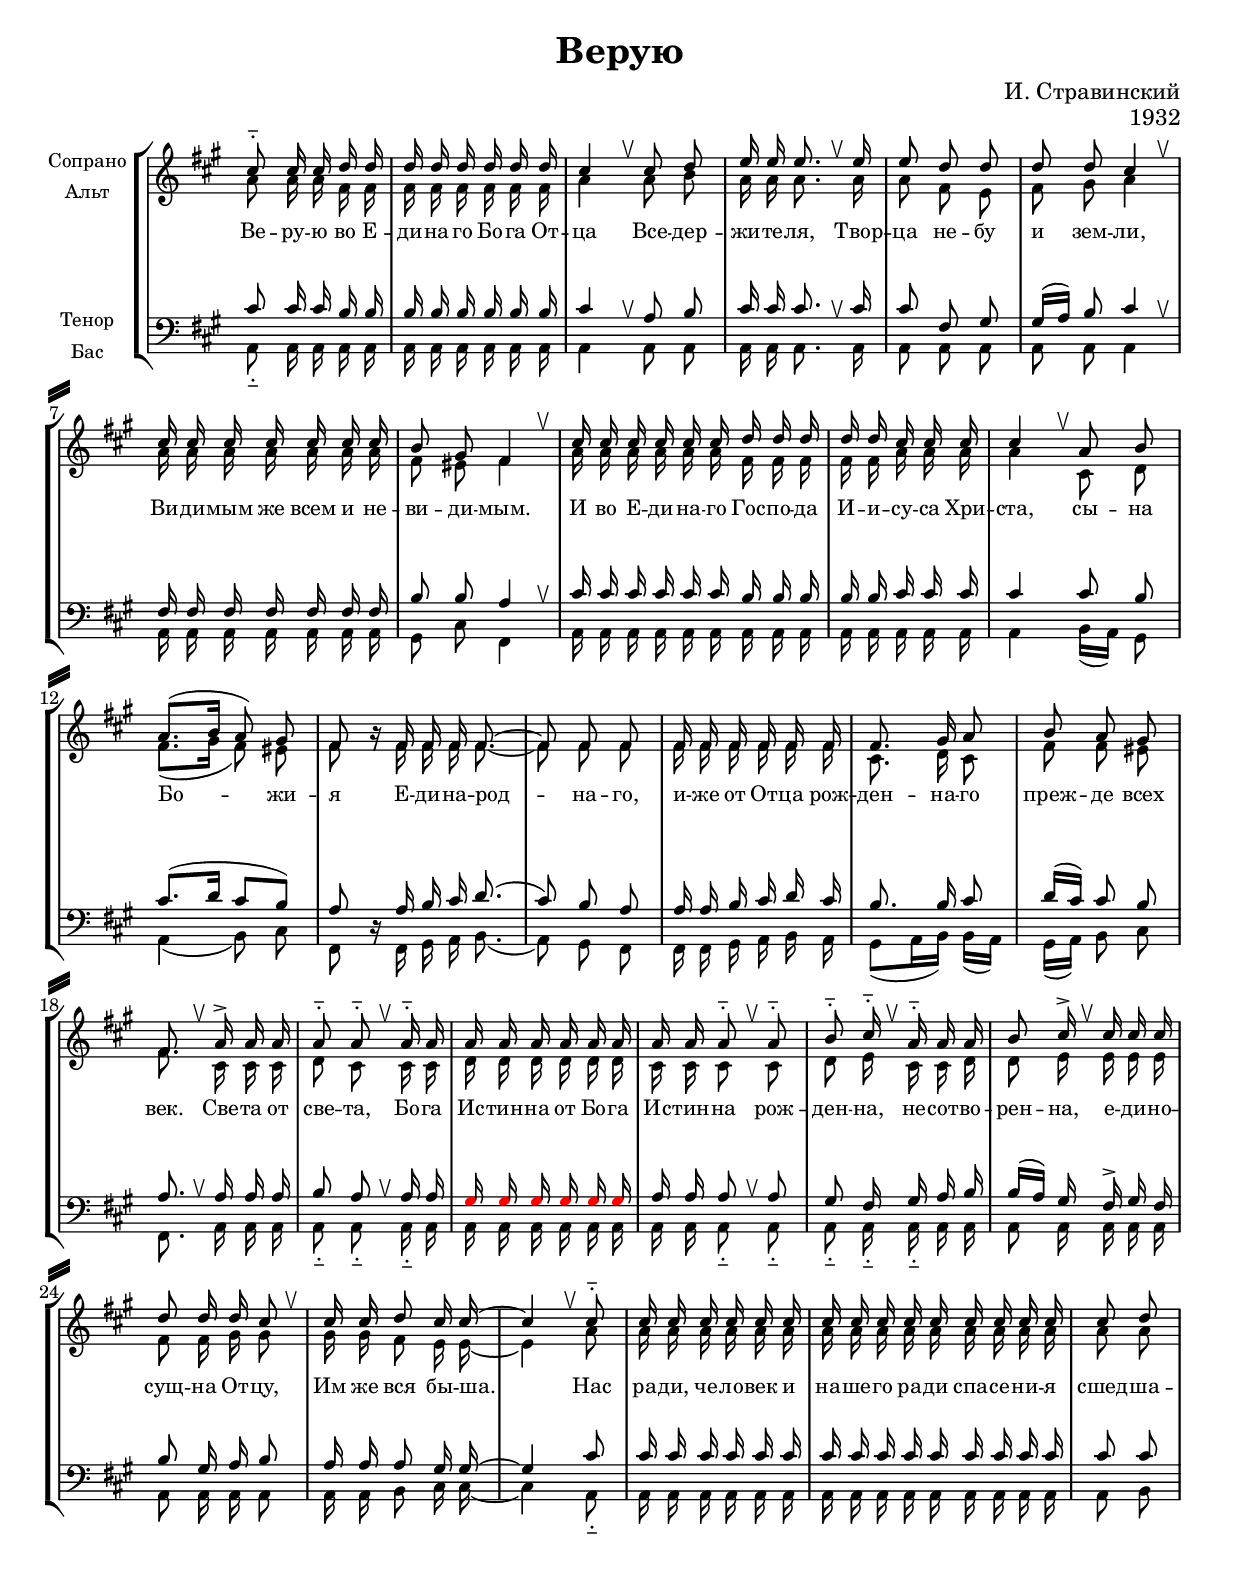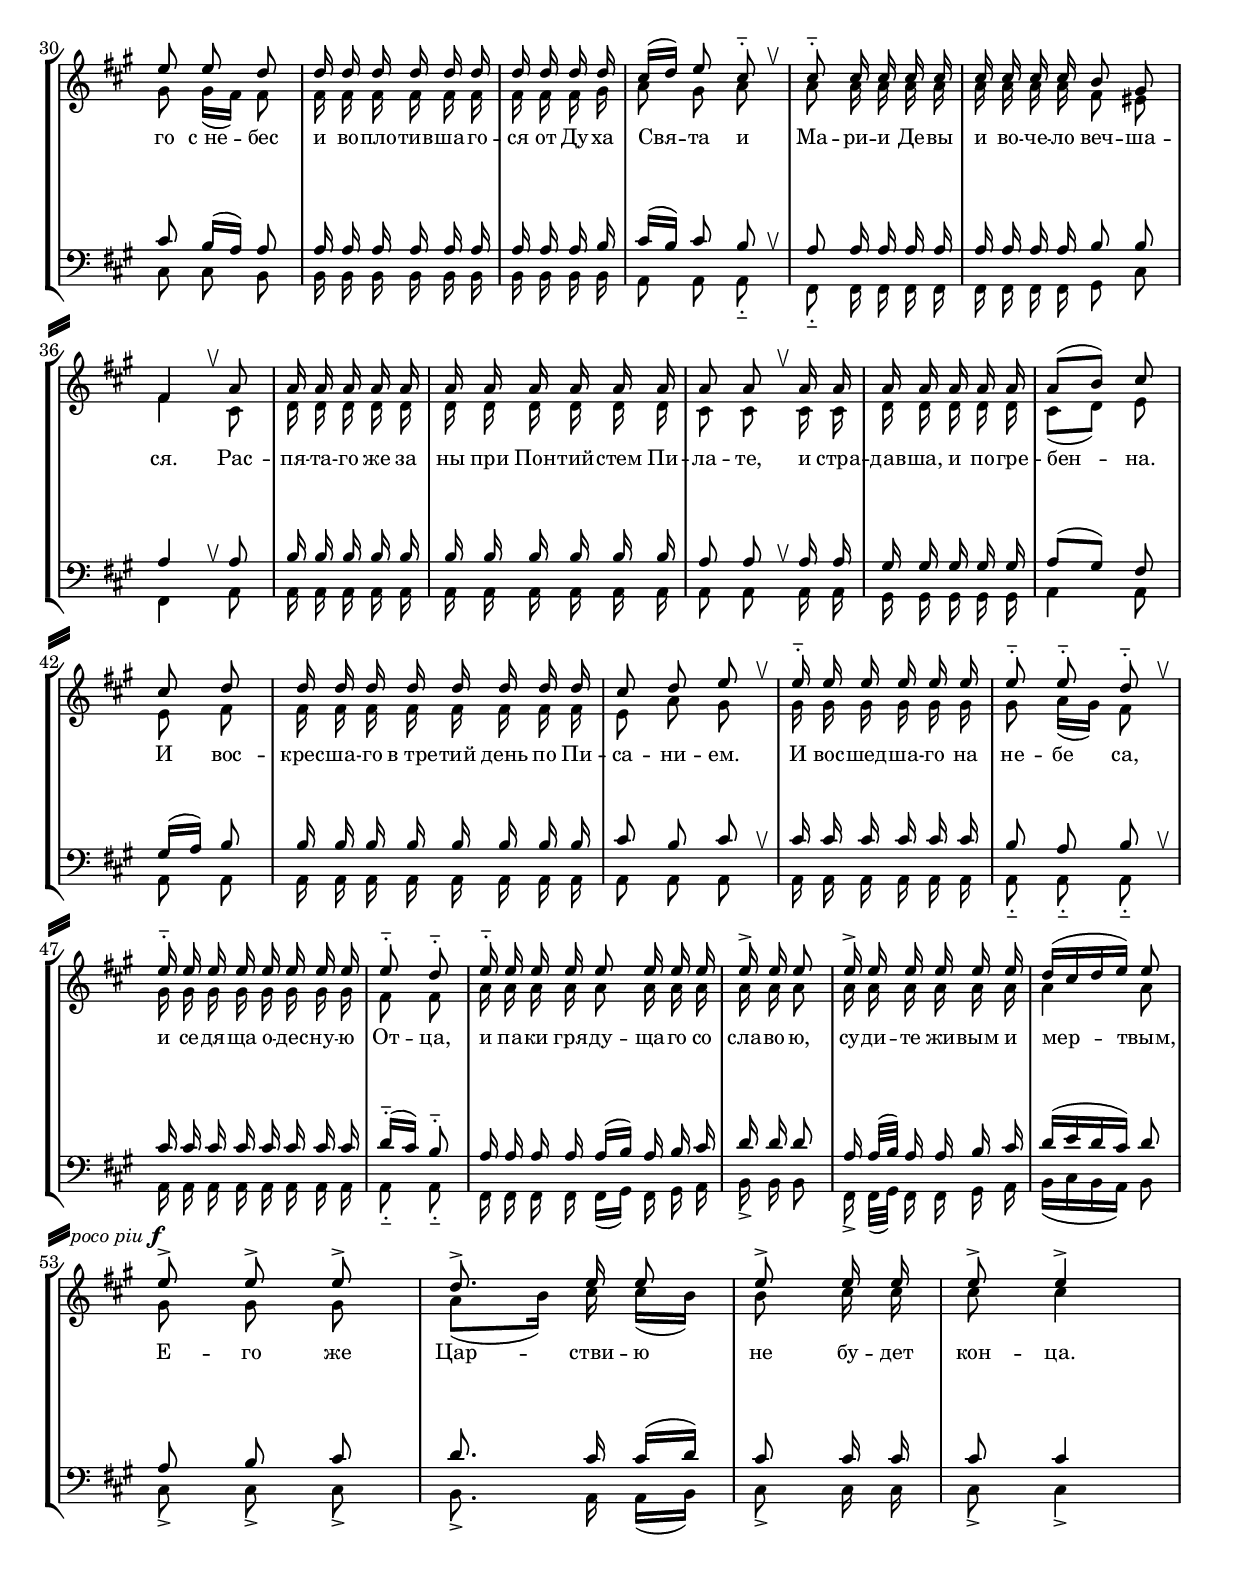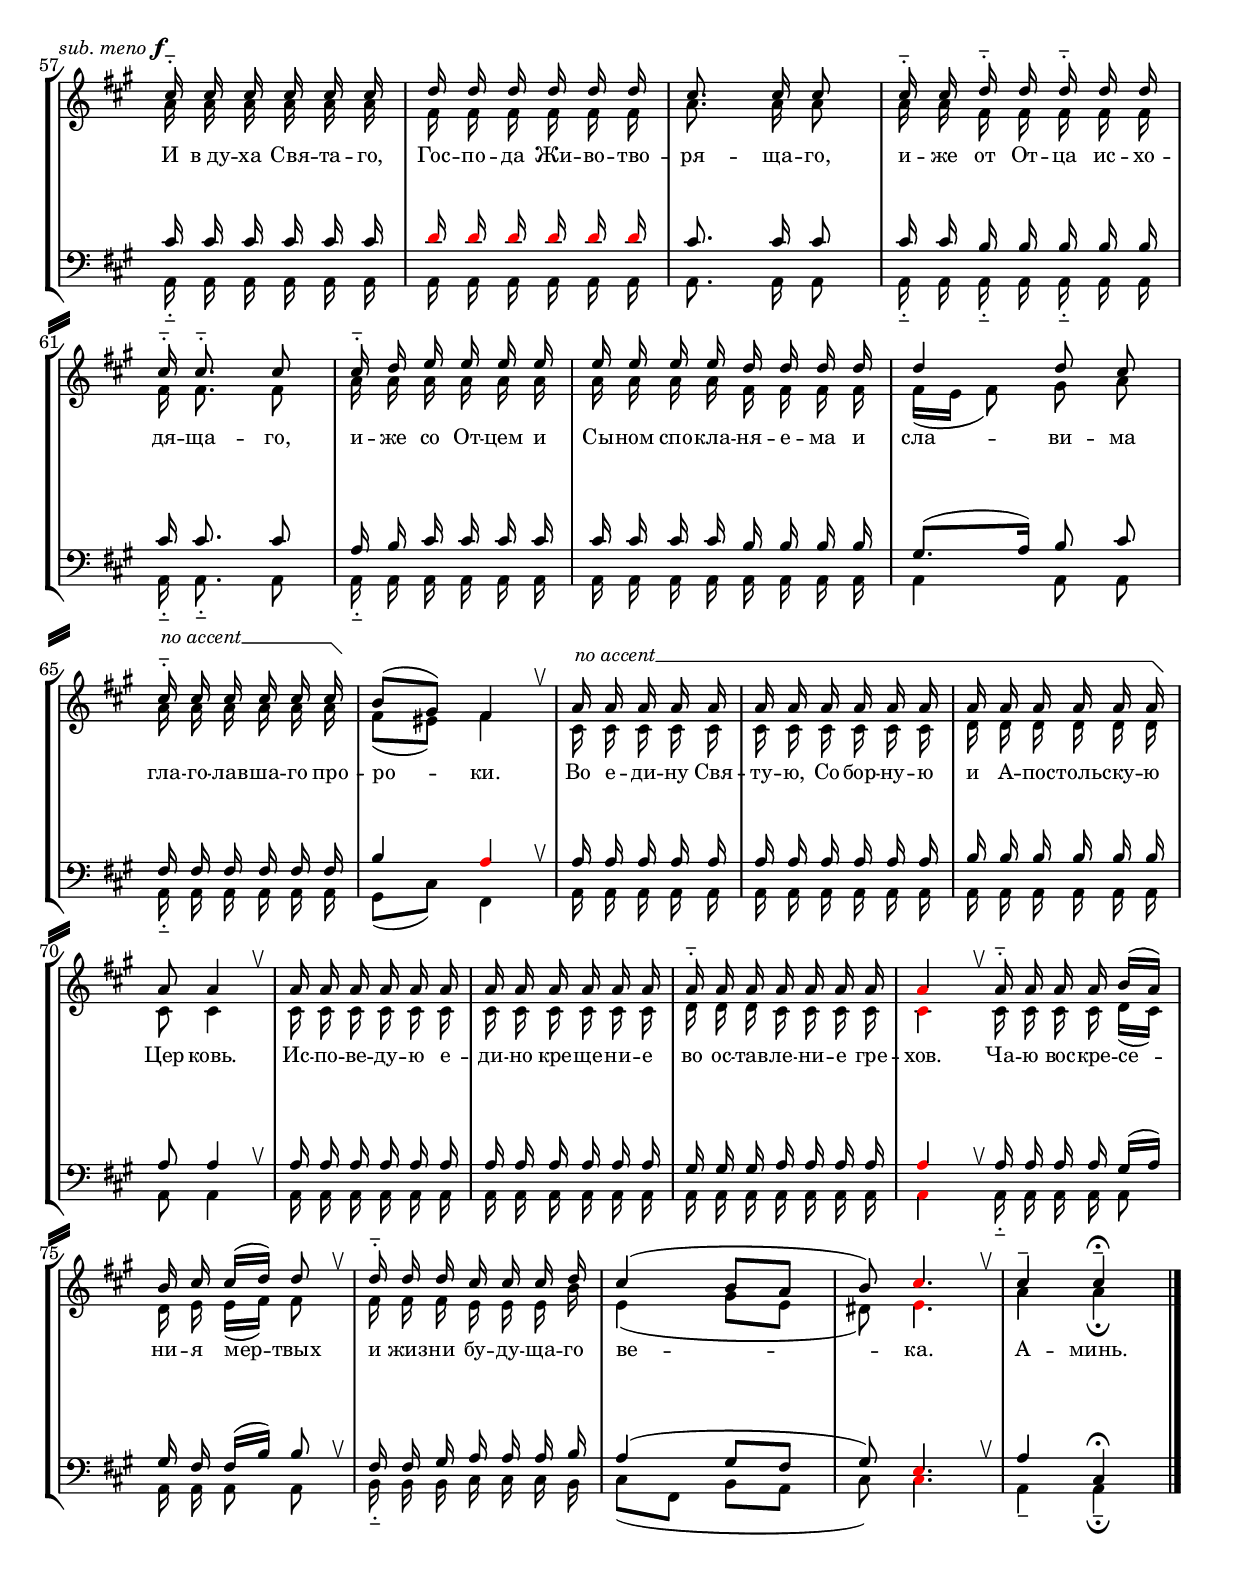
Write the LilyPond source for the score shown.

\version "2.21.0"

\pointAndClickOff

breakFourStaves = ""
noBreakTwoStaves = \noBreak


\paper {
  %annotate-spacing = ##t
  oddHeaderMarkup = \markup ""
  evenHeaderMarkup = \markup ""
  oddFooterMarkup = ""
  evenFooterMarkup = ""

  paper-width = 20.99\cm
  paper-height = 29.7\cm
  top-margin = 2.0\cm
  bottom-margin = 2.0\cm
  %  left-margin = 1.49\cm
  %  right-margin = 1.49\cm
  %between-system-space = 2.5\cm
  %page-top-space = 0.96\cm
  %system-system-spacing = 100
  systems-per-page = 5
  system-system-spacing.basic-distance = #8
  system-separator-markup = \slashSeparator % \markup { \fill-line { \slashSeparator \slashSeparator } } 
 
  score-system-spacing =
    #'((basic-distance . 12)
       (minimum-distance . 20)
       (padding . 1)
       (stretchability . 20))
}

\header {
  title = "Верую"
  opus = "1932"
  composer = "И. Стравинский"
}

piuFMarkup = \markup { \halign #1.4 \italic "poco piu" \dynamic "f" }
menoFMarkup = \markup { \halign #1.4 \italic "sub. meno" \dynamic "f" }
noAccentMarkup = \markup {\italic "no accent"}
red = \override NoteHead.color = #red
black = \override NoteHead.color = #black



SopranoMusic = \relative c'' {
  \override TextSpanner.bound-details.left.text = "no accent" 
  \override TextSpanner.bound-details.right.text =
    \markup { \draw-line #'(1 . -1) }
  \override TextSpanner.style = #'line    
  \autoBeamOff
  \clef "treble" \key fis \minor 
  \time 3/8
  cis8-_ cis16 cis d d |
  \time 6/16
  d16 d d d d d |
  \time 4/8
  cis4 \breathe cis8 d |
  \time 3/8 
  e16 e e8. \breathe e16 |
  e8 d d |
  \time 4/8
  d d cis4 \breathe |
  \time 7/16
  cis16 cis cis cis cis cis cis
  \time 4/8
  b8 gis fis4 \breathe
  \time 9/16
  cis'16 cis cis cis cis cis d d d |
  \time 5/16
  d d cis cis cis | 
  \time 4/8
  cis4 \breathe a8 b |
  a8.[( b16] a8) gis |
  \time 9/16
  fis r16 fis16 fis fis fis8.~ |
  \time 3/8
  fis8 fis fis |
  fis16 fis fis fis fis fis | 
  fis8. gis16 a8 |
  b a gis |
  \time 6/16 
  fis8. \breathe a16-> a a | 
  \time 3/8
  a8-_ a-_ \breathe a16-_ a |
  a a a a a a |
  a a a8-_ \breathe a-_ |
  b8-_ cis16-_ \breathe a-_ a a |
  b8 cis16-> \breathe cis cis cis |
  d8 d16 d cis8 \breathe |
  cis16 cis d8 cis16 cis~ |
  cis4 \breathe cis8-_ |
  cis16 cis cis cis cis cis |
  \time 9/16
  cis cis cis cis cis cis cis cis cis
  \time 2/8
  cis8 d | 
  \time 3/8
  e e d |
  \time 6/16
  d16 d d d d d |
  \time 2/8
  d d d d |
  \time 3/8
  cis16[( d]) e8 cis-_ \breathe|
  
  cis8-_ cis16 cis cis cis |
  \time 4/8
  cis cis cis cis b8 gis |
  \time 3/8
  fis4 \breathe a8 
  \time 5/16
  a16 a a a a |
  \time 6/16
  a a a a a a |
  \time 3/8 
  a8 a \breathe a16 a |
  \time 5/16 
  a a a a a |
  
  \time 3/8
  a8[( b]) cis
  \time 2/8
  cis d 
  \time 8/16
  d16 d d d d d d d 
  \time 3/8
  cis8 d e \breathe
  \time 6/16 
  e16-_ e e e e e |
  \time 3/8
  e8-_ e-_ d-_ \breathe |
  \time 4/8
  e16-_ e e e e e e e |
  \time 2/8
  e8-_ d-_ |
  \time 9/16
  e16-_ e e e e8 e16 e e |
  \time 2/8 
  e16-> e e8 |
  \time 6/16 
  e16-> e e e e e |
  \time 3/8
  d[(cis d e ]) e8 | \break
  
  e8-\piuFMarkup->  e-> e-> |
  d8.-> e16 e8 |
  \time 2/8
  e8-> e16 e |
  \time 3/8 
  e8-> e4-> |
  \break
  \time 6/16
  cis16-\menoFMarkup-_ cis cis cis cis cis |
  d d d d d d |
  \time 3/8 
  cis8. cis16 cis8 |
  \time 7/16
  cis16-_ cis d-_ d d-_ d d |
  \time 3/8
  cis16-_ cis8.-_ cis8 |
  cis16-_ d e e e e |
  \time 4/8 e e e e d d d d|
  d4 d8 cis |
  \time 6/16
  cis16\startTextSpan-_ cis cis cis cis cis \stopTextSpan |
  \time 4/8 
  b8[( gis]) fis4 \breathe |
  \time 5/16
  a16\startTextSpan a a a a  |
  \time 6/16
  a a a a a a  |
  \time 3/8
  a a a a a a \stopTextSpan  |
  a8 a4 \breathe |
  a16 a a a a a  |
  a a a a a a |
  \time 7/16
  a-_ a a a a a a  |
  \override TimeSignature.color = #red \time 5/8 \override TimeSignature.color = #black 
  \red a4 \black \breathe a16-_ a a a b[( a]) |
  \time 3/8 
  b16 cis cis[( d ]) d8 \breathe |
  \time 7/16 
  d16-_ d d cis cis cis d |
  \time 4/8
  cis4( b8[ a] |
  b)  \red cis4. \black \breathe |
  cis4-- cis-- \fermata \bar "|."
  
  
  
}

AltoMusic = \relative c'' {
  \autoBeamOff
  \key fis \minor 
  \time 3/8
  a8 a16 a16 fis fis  |
  \time 6/16
  fis fis fis fis fis fis |
  \time 4/8
  a4 a8 b |
  \time 3/8 
  a16 a a8. a16 |
  a8 fis e  |
  \time 4/8
  fis gis a4 |
  \time 7/16
  a16 a a a a a a |
  \time 4/8
  fis8 eis fis4
  \time 9/16
  a16 a a a a a fis fis fis |
  \time 5/16
  fis fis a a a  | 
  \time 4/8
  a4 cis,8 d  |
  fis8.[( gis16] fis8) eis 
  \time 9/16
  fis r16 fis16 fis fis fis8.~ |
  \time 3/8
  fis8 fis fis |
  fis16 fis fis fis fis fis | 
  cis8. d16 cis8 |
  fis fis eis |
  \time 6/16 
  fis8. cis16 cis cis  |
  \time 3/8
  d8 cis cis16 cis  |
  d d d d d d  |
  cis16 cis cis8 cis |
  d8 e16 cis cis d |
  d8 e16 e e e |
  fis8 fis16 gis gis8 |
  
  gis16 gis fis8 e16 e~ |
  e4 a8 |
  a16 a a a a a |
  \time 9/16
  a a a a a a a a a
  \time 2/8
  a8 a | 
  \time 3/8
  gis gis16[( fis]) fis8 |
  \time 6/16
  fis16 fis fis fis fis fis |
  \time 2/8
  fis fis fis gis |
  \time 3/8
  a8 gis a |
  
  a8 a16 a a a |
  \time 4/8
  a a a a fis8 eis |
  \time 3/8
  fis4 cis8 |
  \time 5/16
  d16 d d d d  |
  \time 6/16
  d d d d d d  |
  \time 3/8 
  cis8 cis cis16 cis |
  \time 5/16 
  d d d d d  |

  \time 3/8
  cis8[( d]) e
  \time 2/8
  e fis 
  \time 8/16
  fis16 fis fis fis fis fis fis fis
  \time 3/8
  e8 a gis
  \time 6/16 
  gis16 gis gis gis gis gis |
  \time 3/8
  gis8 a16[( gis]) fis8 |
  \time 4/8
  gis16 gis gis gis gis gis gis gis |
  \time 2/8
  fis8 fis |
  \time 9/16
  a16 a a a a8 a16 a a |
  \time 2/8 
  a16 a a8 |
  \time 6/16 
  a16 a a a a a |
  \time 3/8
  a4 a8 |
  gis8 gis gis |
  a8[( b16]) cis cis[( b])
  \time 2/8
  b8 cis16 cis  |
  \time 3/8 
  cis8 cis4 |

  \time 6/16
  a16 a a a a a  |
  fis fis fis fis fis fis |
  \time 3/8 
  a8. a16 a8 |
  \time 7/16
  a16 a fis fis fis fis fis |
  \time 3/8
  fis16 fis8. fis8 |
  a16 a a a a a  |
  \time 4/8 
  a a a a fis fis fis fis|
  fis[( e] fis8) gis a |
  \time 6/16
  a16 a a a a a  |
  \time 4/8 
  fis8[( eis]) fis4 |
  \time 5/16
  cis16 cis cis cis cis  |
  \time 6/16
  cis cis cis cis cis cis  |
  \time 3/8
  d d d d d d   |
  cis8 cis4 |
  cis16 cis cis cis cis cis  |
  cis cis cis cis cis cis |
  \time 7/16
  d d d cis cis cis cis  |
  \override TimeSignature.color = #red \time 5/8 \override TimeSignature.color = #black   \red cis4 \black cis16 cis cis cis d[( cis]) |
  \time 3/8 
  d16 e e[( fis ]) fis8 |
  \time 7/16 
  fis16 fis fis e e e b' |
  \time 4/8
  e,4( gis8[ e] |
  dis) \red e4.\black |
  a4 a \fermata \bar "|."


}


TenorMusic =  \relative c' {
  \autoBeamOff
  \key fis \minor 
  \time 3/8
  cis8 cis16 cis  b b   |
  \time 6/16
  b b b b b b |
  \time 4/8
  cis4 \breathe a8 b |
  \time 3/8 
  cis16 cis cis8. \breathe cis16 |
  cis8 fis, gis   |
  \time 4/8
  gis16[( a)] b8 cis4 \breathe |
  \time 7/16
  fis,16 fis fis fis fis fis fis |
  \time 4/8
  b8 b a4 \breathe |
  \time 9/16
  cis16 cis cis cis cis cis b b b |
  \time 5/16
  b b  cis cis cis | 
  \time 4/8
  cis4 cis8 b |
  cis8.[( d16] cis8[ b]) 
  \time 9/16
  a r16 a16 b cis d8.(
  \time 3/8
  cis8) b a  |
  a16 a b cis d cis 
  b8. b16 cis8 |
  d16[( cis]) cis8 b |
  \time 6/16 
  a8.\breathe a16 a a |
  \time 3/8
  b8 a \breathe a16 a  |
  \red
  gis gis gis gis gis gis   |
  \black
  a a a8 \breathe a |
  gis8 fis16 gis a b |
  b[( a]) gis fis-> gis fis |
  b8 gis16 a b8

  a16 a a8 gis16 gis~ |
  gis4 cis8 |
  cis16 cis cis cis cis cis |
  \time 9/16
  cis cis cis cis cis cis cis cis cis
  \time 2/8
  cis8 cis | 
  \time 3/8
  cis b16[( a]) a8 |
  \time 6/16
  a16 a a a a a |
  \time 2/8
  a a a b |
  \time 3/8
  cis16[( b]) cis8 b \breathe |
  a8 a16 a a a |
  \time 4/8
  a a a a b8 b |
  \time 3/8
  a4 \breathe a8 |
  \time 5/16
  b16 b b b b  |
  \time 6/16
  b b b b b b  |
  \time 3/8 
  a8 a \breathe a16 a |
  \time 5/16 
  gis gis gis gis gis  |

  \time 3/8
  a8[( gis]) fis
  \time 2/8
  gis16[( a ]) b8 
  \time 8/16
  b16 b b b b b b b |
  \time 3/8
  cis8 b cis \breathe
  \time 6/16 
  cis16 cis cis cis cis cis |
  \time 3/8
  b8 a b \breathe |
  \time 4/8
  cis16 cis cis cis cis cis cis cis |
  \time 2/8
  d16[(-_ cis]) b8-_ |
  \time 9/16
  a16 a a a a[(  b]) a b cis |
  \time 2/8 
  d16 d d8 |
  \time 6/16 
  a16 a32[( b]) a16 a b cis |
  \time 3/8
  d[(e d cis ]) d8 |
  a8 b cis |
  d8. cis16 cis[( d]) |
  \time 2/8
  cis8 cis16 cis |
  \time 3/8 
  cis8 cis4 |

  \time 6/16
  cis16 cis cis cis cis cis |
  \red
  d d d d d d |
  \black
  \time 3/8 
  cis8. cis16 cis8 |
  \time 7/16
  cis16 cis b b b b b |
  \time 3/8
  cis16 cis8. cis8 |
  a16 b cis cis cis cis |
  \time 4/8 
  cis cis cis cis b b b b |
  gis8.[( a16]) b8 cis  |
  \time 6/16
  fis,16 fis fis fis fis fis |
  \time 4/8 
  b4 \red a4 \black \breathe |
  \time 5/16
  a16 a a a a  |
  \time 6/16
  a a a a a a  |
  \time 3/8
  b b b b b b  |
  a8 a4 \breathe |
  a16 a a a a a  |
  a a a a a a |
  \time 7/16
  gis gis gis a a a a   |
  \time 5/8 
  \red a4 \black \breathe a16 a a a gis[( a]) |
  \time 3/8 
  gis16 fis fis[( b ]) b8 \breathe |
  \time 7/16 
  fis16 fis gis a a a b |
  \time 4/8
  a4( gis8[ fis] |
  gis) \red e4.\black \breathe |
  a4 cis, \fermata \bar "|."
  
  

}

BassMusic = \relative c {
  \autoBeamOff
  \key fis \minor 
  \time 3/8
  a8-_ a16 a a a   |
  \time 6/16
  a a a a a a  |
  \time 4/8
  a4 a8 a |
  \time 3/8 
  a16 a a8. a16 |
  a8 a a   |
  \time 4/8
  a8 a a4 |
  \time 7/16
  a16 a a a a a a |
  \time 4/8
  gis8 cis fis,4
  
  \time 9/16
  a16 a a a a a a a a |
  \time 5/16
  a a a a a  | 
  \time 4/8
  a4 b16[( a]) gis8 |
  a4( b8) cis
  \time 9/16
  fis, r16 fis16 gis a b8.( |
  \time 3/8
  a8) gis  fis |
  fis16 fis gis a b a 
  gis8[( a16 b]) b[( a]) |
  gis([ a)] b8 cis |
  \time 6/16
  fis,8. a16 a a |
  \time 3/8
  a8-_ a-_ a16-_ a |
  a a a a a a 
  a a a8-_ a-_ |
  a-_ a16-_ a-_ a a |
  a8 a16 a a a |
  a8 a16 a a8
  
  a16 a b8 cis16 cis~ |
  cis4 a8-_ |
  a16 a a a a a |
  \time 9/16
  a a a a a a a a a
  \time 2/8
  a8 b | 
  \time 3/8
  cis cis b |
  \time 6/16
  b16 b b b b b  |
  \time 2/8
  b b b b |
  \time 3/8
  a8 a a-_ |
  
  fis8-_ fis16 fis fis fis |
  \time 4/8
  fis fis fis fis gis8 cis |
  \time 3/8
  fis,4 a8 |
  \time 5/16
  a16 a a a a  |
  \time 6/16
  a a a a a a   |
  \time 3/8 
  a8 a a16 a |
  \time 5/16 
  gis gis gis gis gis  |
  
  \time 3/8
  a4 a8
  \time 2/8
  a8 a
  \time 8/16
  a16 a a a a a a a
  \time 3/8
  a8 a a
  \time 6/16 
  a16 a a a a a 
  \time 3/8
  a8-_ a-_ a-_ |
  \time 4/8
  a16 a a a a a a a |
  \time 2/8
  a8-_ a-_ |
  \time 9/16
  fis16 fis fis fis fis[(  gis]) fis gis a |
  \time 2/8 
  b16-> b b8 |
  \time 6/16 
  fis16-> fis32[( gis]) fis16 fis gis a  |
  \time 3/8
  b[(cis b a ]) b8 |
  cis8-> cis-> cis-> |
  b8.-> a16 a[( b]) |
  \time 2/8
  cis8-> cis16 cis |
  \time 3/8 
  cis8-> cis4-> |
  
  \time 6/16
  a16-_ a a a a a  |
  a a a a a a  |
  \time 3/8 
  a8. a16 a8 |
  \time 7/16
  a16-_ a a-_ a a-_ a a |
  \time 3/8
  a16-_ a8.-_ a8 |
  a16-_ a a a a a  |
  \time 4/8 
  a a a a a a a a |
  a4 a8 a |
  \time 6/16
  a16-_ a a a a a|
  \time 4/8 
  gis8[( cis]) fis,4 |
  \time 5/16
  a16 a a a a  |
  \time 6/16
  a a a a a a  |
  \time 3/8
  a a a a a a  |
  a8 a4 |
  a16 a a a a a  |
  a a a a a a |
  \time 7/16
  a a a a a a a  |
  \time 5/8 
  \red  a4 \black a16-_ a a a a8 |
  \time 3/8 
  a16 a a8 a |
  \time 7/16 
  b16-_ b b cis cis cis b |
  \time 4/8
  cis8[( fis,] b8[ a] |
  cis) \red cis4.\black |
  a4-- a-- \fermata \bar "|."
  
  
}

Credo = \lyricmode {
  Ве -- ру -- ю во Е -- ди -- на -- го Бо -- га От -- ца Все -- дер -- жи -- те -- ля,
  Твор -- ца не -- бу и зем -- ли,
  Ви -- ди -- мым же всем и не -- ви -- ди -- мым.
  И во Е -- ди -- на -- го Гос -- по -- да И -- и -- су -- са Хри -- ста, сы -- на Бо -- жи -- я
  Е -- ди -- на -- род -- на -- го, и -- же от От -- ца рож -- ден -- на -- го преж -- де всех век.
  Све -- та от све -- та, Бо -- га Ис -- тин -- на от Бо -- га Ис -- тин -- на
  рож -- ден -- на, не -- сот -- во -- рен -- на, е -- ди -- но -- сущ -- на От -- цу, Им же вся бы -- ша.
  Нас ра -- ди, че -- ло -- век и на -- ше -- го ра -- ди спа -- се -- ни -- я сшед -- ша -- го "с не" -- бес
  и во -- пло -- тив -- ша -- го -- ся от Ду -- ха Свя -- та и Ма -- ри -- и Де -- вы и во -- че -- ло веч -- ша -- ся.
  Рас -- пя -- та -- го же за ны при Пон -- тий -- стем Пи -- ла -- те,  и стра -- дав -- ша,  и по -- гре -- бен -- на.
  И вос -- крес -- ша -- го "в тре" -- тий день по Пи -- са -- ни -- ем.
  И вос -- шед -- ша -- го на не -- бе са, и се -- дя -- ща о -- дес -- ну -- ю От -- ца, 
  и па -- ки гря -- ду -- ща -- го со сла -- во -- ю, су -- ди -- те жи -- вым  и мер -- твым,
  Е -- го же Цар -- стви -- ю не бу -- дет кон -- ца.
  И "в ду" -- ха Свя -- та -- го, Гос -- по -- да Жи -- во -- тво -- ря -- ща -- го, 
  и -- же от От -- ца ис -- хо -- дя -- ща -- го, и -- же со  От -- цем и Сы -- ном спо -- кла -- ня -- е -- ма и
  сла -- ви -- ма гла -- го -- лав -- ша -- го про -- ро -- ки. Во е -- ди -- ну Свя -- ту -- ю, Со -- бор -- ну -- ю
  и А -- пос -- толь -- ску -- ю Цер -- ковь. 
  Ис -- по -- ве -- ду -- ю е -- ди -- но кре -- ще -- ни -- е во ос -- тав -- ле -- ни -- е гре -- хов.
  Ча -- ю вос -- кре -- се -- ни -- я мер -- твых и жиз -- ни бу -- ду -- ща -- го ве -- ка. А -- минь.
  
}



\score {
  \new StaffGroup \with {
    %\override Score.SpacingSpanner.base-shortest-duration = #(ly:make-moment 1/4)
    fontSize = #-1.5
    \override StaffSymbol.staff-space = #(magstep -1.5)
    \override Hairpin.to-barline = ##f
    \override BreathingSign.text = \markup { \musicglyph #"scripts.upbow" }
  }
  <<
    \new Staff
    <<
      \set Staff.instrumentName = \markup{\center-column{"Сопрано" "Альт"}}
      \context Staff
      <<
        \context Voice = SopranoVoice \with {
          \override Rest.staff-position = #0 
        }
        {\dynamicUp \voiceOne \SopranoMusic}
        \new Lyrics \with {
          \override VerticalAxisGroup.staff-affinity = #UP
        } \lyricsto "SopranoVoice" \Credo
        \context Voice = AltoVoice \with {
          \remove Dynamic_engraver
          \remove Rest_engraver
        } 
        {\voiceTwo \AltoMusic}
      >>
    >>
    \new Staff
    <<
      \set Staff.instrumentName = \markup{\center-column{"Тенор" "Бас"}}
      \context Staff
      <<
        \context Voice =  TenorVoice \with {
          \remove Dynamic_engraver
          \remove Rest_engraver
        } {\voiceOne \clef bass \TenorMusic}
        \context Voice = BassVoice  \with {
          \override Rest.staff-position = #0
        }
        {\dynamicDown \voiceTwo \clef bass \BassMusic}
      >>
    >>
   
  >> 
  \layout{
   
    \context { 
      \Staff 
      %\hide BarLine
      \remove Time_signature_engraver   
      \override VerticalAxisGroup.staff-staff-spacing =  #'((basic-distance . 8)
         (minimum-distance . 8)
         (padding . 8))
    }
  }
}

